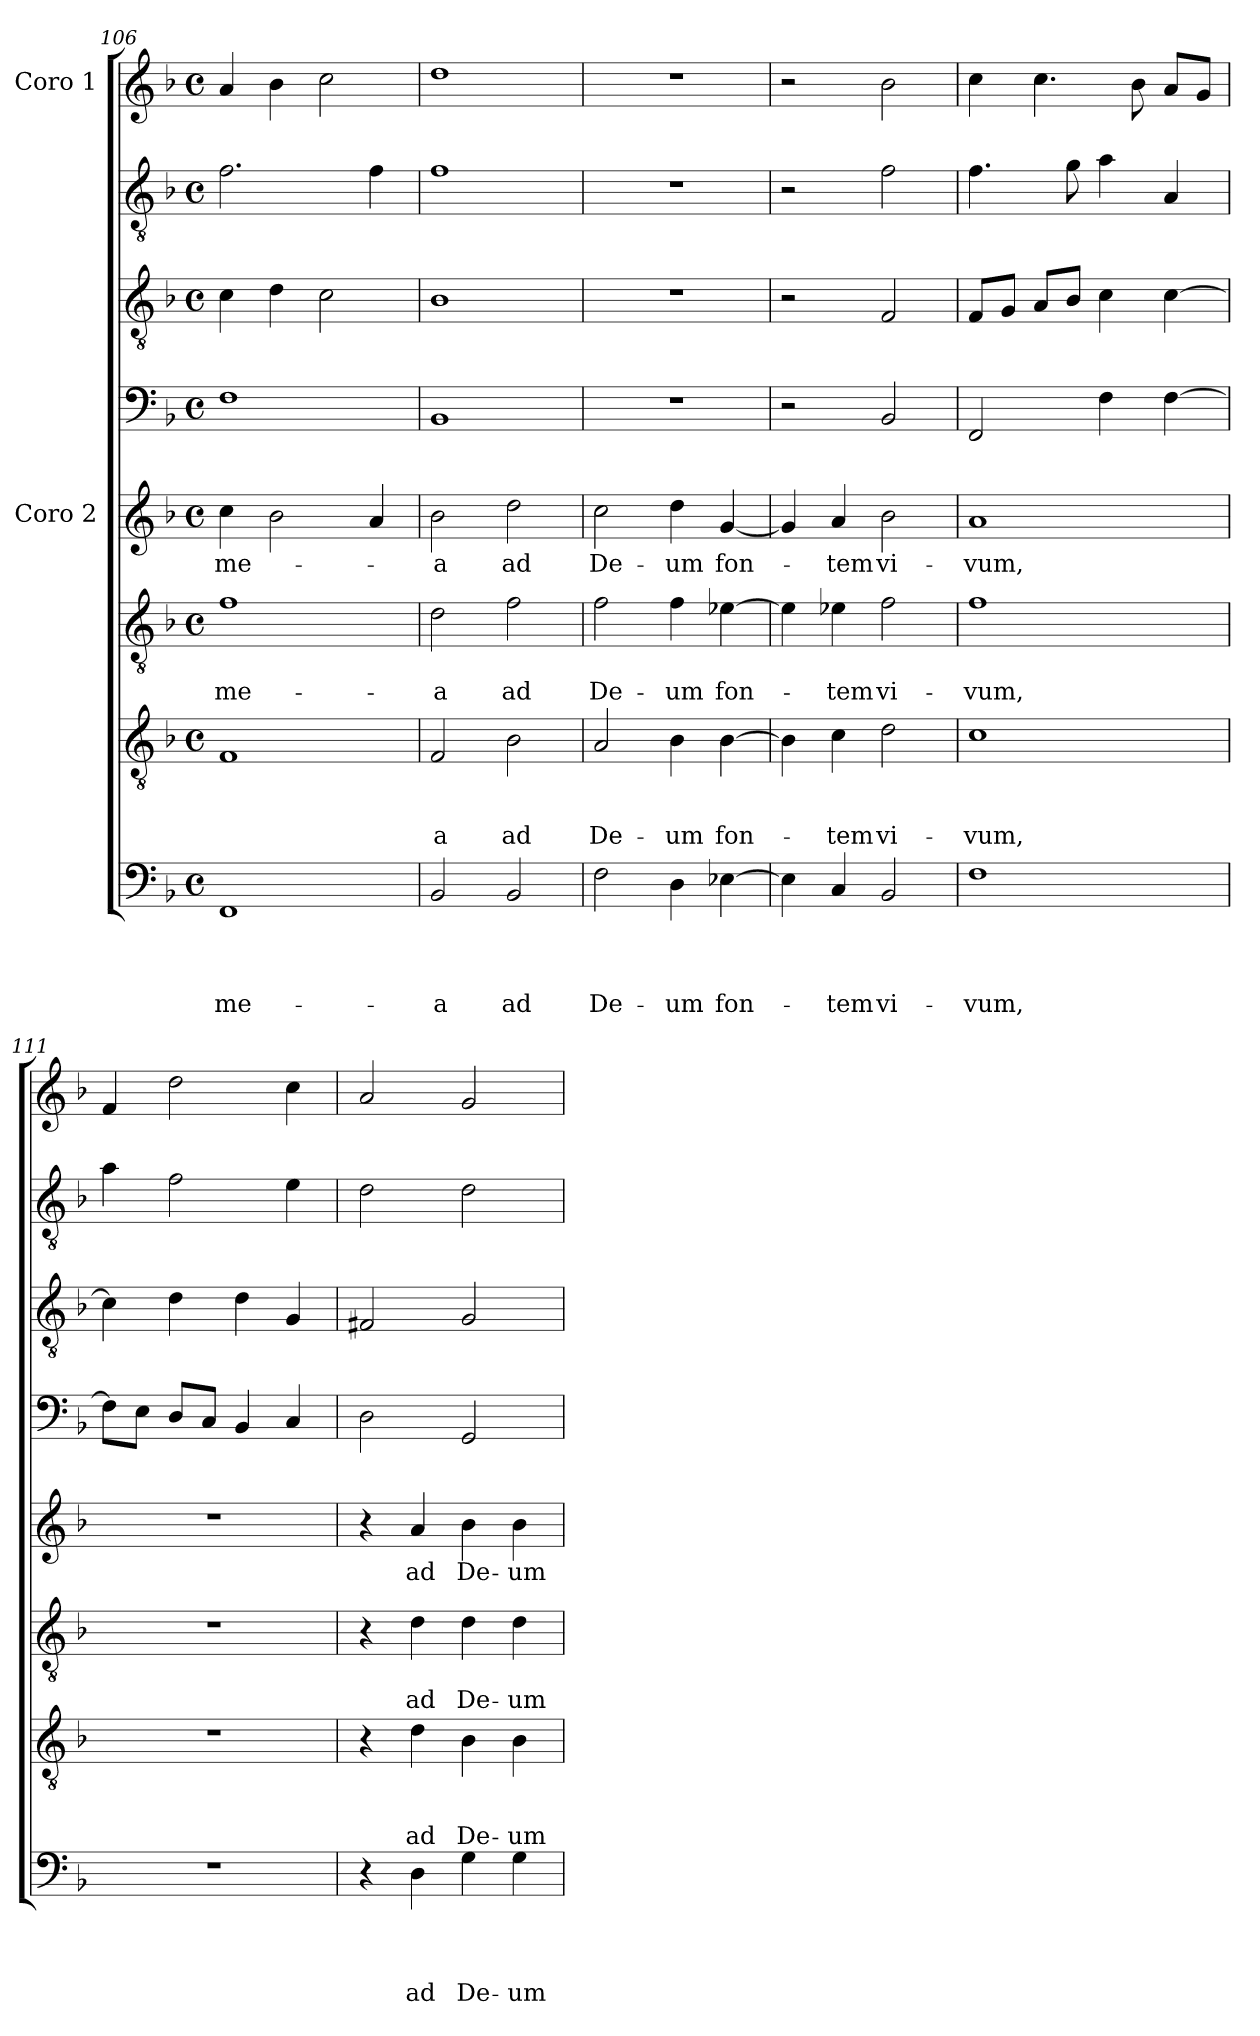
**kern	**text	**text	**text	**text	**kern	**text	**text	**text	**kern	**text	**text	**kern	**text	**kern	**kern	**kern	**kern
*part8	*part8	*part8	*part8	*part8	*part7	*part7	*part7	*part7	*part6	*part6	*part6	*part5	*part5	*part4	*part3	*part2	*part1
*staff8	*staff8	*staff8	*staff8	*staff8	*staff7	*staff7	*staff7	*staff7	*staff6	*staff6	*staff6	*staff5	*staff5	*staff4	*staff3	*staff2	*staff1
*	*	*	*	*	*	*	*	*	*	*	*	*I"Coro 2	*	*	*	*	*I"Coro 1
*clefF4	*	*	*	*	*clefGv2	*	*	*	*clefGv2	*	*	*clefG2	*	*clefF4	*clefGv2	*clefGv2	*clefG2
*k[b-]	*	*	*	*	*k[b-]	*	*	*	*k[b-]	*	*	*k[b-]	*	*k[b-]	*k[b-]	*k[b-]	*k[b-]
*F:	*	*	*	*	*F:	*	*	*	*F:	*	*	*F:	*	*F:	*F:	*F:	*F:
*M4/4	*	*	*	*	*M4/4	*	*	*	*M4/4	*	*	*M4/4	*	*M4/4	*M4/4	*M4/4	*M4/4
*met(c)	*	*	*	*	*met(c)	*	*	*	*met(c)	*	*	*met(c)	*	*met(c)	*met(c)	*met(c)	*met(c)
=106	=106	=106	=106	=106	=106	=106	=106	=106	=106	=106	=106	=106	=106	=106	=106	=106	=106
!	!	!	!	!LO:LY:b	!	!	!	!	!	!	!LO:LY:b	!	!LO:LY:b	!	!	!	!
1FF	.	.	.	me-	1F	.	.	.	1f	.	me-	4cc\	me-	1F	4c\	2.f\	4a/
.	.	.	.	.	.	.	.	.	.	.	.	2b-\	.	.	4d\	.	4b-\
.	.	.	.	.	.	.	.	.	.	.	.	.	.	.	2c\	.	2cc\
.	.	.	.	.	.	.	.	.	.	.	.	4a/	.	.	.	4f\	.
=107	=107	=107	=107	=107	=107	=107	=107	=107	=107	=107	=107	=107	=107	=107	=107	=107	=107
!	!	!	!	!LO:LY:b	!	!	!	!LO:LY:b	!	!	!LO:LY:b	!	!LO:LY:b	!	!	!	!
2BB-/	.	.	.	-a	2F/	.	.	-a	2d\	.	-a	2b-\	-a	1BB-	1B-	1f	1dd
!	!	!	!	!LO:LY:b	!	!	!	!LO:LY:b	!	!	!LO:LY:b	!	!LO:LY:b	!	!	!	!
2BB-/	.	.	.	ad	2B-\	.	.	ad	2f\	.	ad	2dd\	ad	.	.	.	.
=108	=108	=108	=108	=108	=108	=108	=108	=108	=108	=108	=108	=108	=108	=108	=108	=108	=108
!	!	!	!	!LO:LY:b	!	!	!	!LO:LY:b	!	!	!LO:LY:b	!	!LO:LY:b	!	!	!	!
2F\	.	.	.	De-	2A/	.	.	De-	2f\	.	De-	2cc\	De-	1r	1r	1r	1r
!	!	!	!	!LO:LY:b	!	!	!	!LO:LY:b	!	!	!LO:LY:b	!	!LO:LY:b	!	!	!	!
4D\	.	.	.	-um	4B-\	.	.	-um	4f\	.	-um	4dd\	-um	.	.	.	.
!	!	!	!	!LO:LY:b	!	!	!	!LO:LY:b	!	!	!LO:LY:b	!	!LO:LY:b	!	!	!	!
[4E-X\	.	.	.	fon-	[4B-\	.	.	fon-	[4e-X\	.	fon-	[4g/	fon-	.	.	.	.
=109	=109	=109	=109	=109	=109	=109	=109	=109	=109	=109	=109	=109	=109	=109	=109	=109	=109
4E-\]	.	.	.	.	4B-\]	.	.	.	4e-\]	.	.	4g/]	.	2r	2r	2r	2r
!	!	!	!	!LO:LY:b	!	!	!	!LO:LY:b	!	!	!LO:LY:b	!	!LO:LY:b	!	!	!	!
4C/	.	.	.	-tem	4c\	.	.	-tem	4e-X\	.	-tem	4a/	-tem	.	.	.	.
!	!	!	!	!LO:LY:b	!	!	!	!LO:LY:b	!	!	!LO:LY:b	!	!LO:LY:b	!	!	!	!
2BB-/	.	.	.	vi-	2d\	.	.	vi-	2f\	.	vi-	2b-\	vi-	2BB-/	2F/	2f\	2b-\
=110	=110	=110	=110	=110	=110	=110	=110	=110	=110	=110	=110	=110	=110	=110	=110	=110	=110
!	!	!	!	!LO:LY:b	!	!	!	!LO:LY:b	!	!	!LO:LY:b	!	!LO:LY:b	!	!	!	!
1F	.	.	.	-vum,	1c	.	.	-vum,	1f	.	-vum,	1a	-vum,	2FF/	8F/L	4.f\	4cc\
.	.	.	.	.	.	.	.	.	.	.	.	.	.	.	8G/J	.	.
.	.	.	.	.	.	.	.	.	.	.	.	.	.	.	8A/L	.	4.cc\
.	.	.	.	.	.	.	.	.	.	.	.	.	.	.	8B-/J	8g\	.
.	.	.	.	.	.	.	.	.	.	.	.	.	.	4F\	4c\	4a\	.
.	.	.	.	.	.	.	.	.	.	.	.	.	.	.	.	.	8b-\
.	.	.	.	.	.	.	.	.	.	.	.	.	.	[4F\	[4c\	4A/	8a/L
.	.	.	.	.	.	.	.	.	.	.	.	.	.	.	.	.	8g/J
=111	=111	=111	=111	=111	=111	=111	=111	=111	=111	=111	=111	=111	=111	=111	=111	=111	=111
1r	.	.	.	.	1r	.	.	.	1r	.	.	1r	.	8F\L]	4c\]	4a\	4f/
.	.	.	.	.	.	.	.	.	.	.	.	.	.	8E\J	.	.	.
.	.	.	.	.	.	.	.	.	.	.	.	.	.	8D/L	4d\	2f\	2dd\
.	.	.	.	.	.	.	.	.	.	.	.	.	.	8C/J	.	.	.
.	.	.	.	.	.	.	.	.	.	.	.	.	.	4BB-/	4d\	.	.
.	.	.	.	.	.	.	.	.	.	.	.	.	.	4C/	4G/	4e\	4cc\
=112	=112	=112	=112	=112	=112	=112	=112	=112	=112	=112	=112	=112	=112	=112	=112	=112	=112
4r	.	.	.	.	4r	.	.	.	4r	.	.	4r	.	2D\	2F#X/	2d\	2a/
!	!	!	!	!LO:LY:b	!	!	!	!LO:LY:b	!	!	!LO:LY:b	!	!LO:LY:b	!	!	!	!
4D\	.	.	.	ad	4d\	.	.	ad	4d\	.	ad	4a/	ad	.	.	.	.
!	!	!	!	!LO:LY:b	!	!	!	!LO:LY:b	!	!	!LO:LY:b	!	!LO:LY:b	!	!	!	!
4G\	.	.	.	De-	4B-\	.	.	De-	4d\	.	De-	4b-\	De-	2GG/	2G/	2d\	2g/
!	!	!	!	!LO:LY:b	!	!	!	!LO:LY:b	!	!	!LO:LY:b	!	!LO:LY:b	!	!	!	!
4G\	.	.	.	-um	4B-\	.	.	-um	4d\	.	-um	4b-\	-um	.	.	.	.
=	=	=	=	=	=	=	=	=	=	=	=	=	=	=	=	=	=
*-	*-	*-	*-	*-	*-	*-	*-	*-	*-	*-	*-	*-	*-	*-	*-	*-	*-
